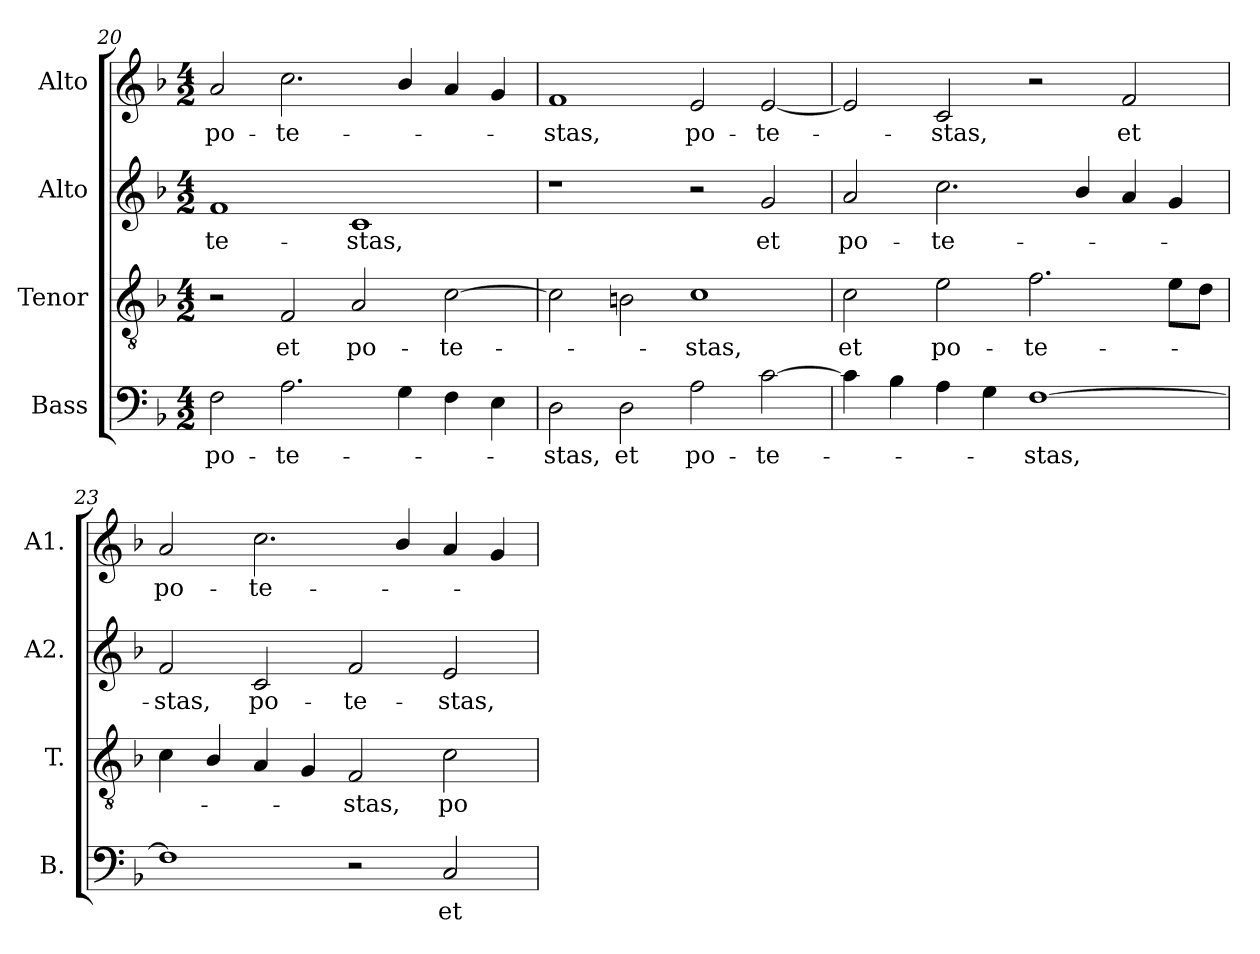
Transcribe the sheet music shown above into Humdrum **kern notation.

**kern	**text	**kern	**text	**kern	**text	**kern	**text
*part4	*part4	*part3	*part3	*part2	*part2	*part1	*part1
*staff4	*staff4	*staff3	*staff3	*staff2	*staff2	*staff1	*staff1
*I"Bass	*	*I"Tenor	*	*I"Alto	*	*I"Alto	*
*I'B.	*	*I'T.	*	*I'A2.	*	*I'A1.	*
*clefF4	*	*clefGv2	*	*clefG2	*	*clefG2	*
*	*	*ITrd7c12	*	*	*	*	*
*k[b-]	*	*k[b-]	*	*k[b-]	*	*k[b-]	*
*F:	*	*F:	*	*F:	*	*F:	*
*M4/2	*	*M4/2	*	*M4/2	*	*M4/2	*
=20	=20	=20	=20	=20	=20	=20	=20
!	!LO:LY:b:color=#000000	!	!	!	!	!	!
!	!	!	!	!	!LO:LY:b:color=#000000	!	!
!	!	!	!	!	!	!	!LO:LY:b:color=#000000
2Fi\	po-	2r	.	1fi	-te-	2ai/	po-
!	!LO:LY:b:color=#000000	!	!	!	!	!	!
!	!	!	!LO:LY:b:color=#000000	!	!	!	!
!	!	!	!	!	!	!	!LO:LY:b:color=#000000
2.Ai\	-te-	2FFi/	et	.	.	2.cci\	-te-
!	!	!	!LO:LY:b:color=#000000	!	!	!	!
!	!	!	!	!	!LO:LY:b:color=#000000	!	!
.	.	2AAi/	po-	1ci	-stas,	.	.
4Gi\	.	.	.	.	.	4b-i/	.
!	!	!	!LO:LY:b:color=#000000	!	!	!	!
4Fi\	.	[2Ci\	-te-	.	.	4ai/	.
4Ei\	.	.	.	.	.	4gi/	.
!!LO:LB:g=z
=21	=21	=21	=21	=21	=21	=21	=21
!	!LO:LY:b:color=#000000	!	!	!	!	!	!
!	!	!	!	!	!	!	!LO:LY:b:color=#000000
2Di\	-stas,	2Ci\]	.	1r	.	1fi	-stas,
!	!LO:LY:b:color=#000000	!	!	!	!	!	!
2Di\	et	2BBni\	.	.	.	.	.
!	!LO:LY:b:color=#000000	!	!	!	!	!	!
!	!	!	!LO:LY:b:color=#000000	!	!	!	!
!	!	!	!	!	!	!	!LO:LY:b:color=#000000
2Ai\	po-	1Ci	-stas,	2r	.	2ei/	po-
!	!LO:LY:b:color=#000000	!	!	!	!	!	!
!	!	!	!	!	!LO:LY:b:color=#000000	!	!
!	!	!	!	!	!	!	!LO:LY:b:color=#000000
[2ci\	-te-	.	.	2gi/	et	[2ei/	-te-
=22	=22	=22	=22	=22	=22	=22	=22
!	!	!	!LO:LY:b:color=#000000	!	!	!	!
!	!	!	!	!	!LO:LY:b:color=#000000	!	!
4ci\]	.	2Ci\	et	2ai/	po-	2ei/]	.
4B-i\	.	.	.	.	.	.	.
!	!	!	!LO:LY:b:color=#000000	!	!	!	!
!	!	!	!	!	!LO:LY:b:color=#000000	!	!
!	!	!	!	!	!	!	!LO:LY:b:color=#000000
4Ai\	.	2Ei\	po-	2.cci\	-te-	2ci/	-stas,
4Gi\	.	.	.	.	.	.	.
!	!LO:LY:b:color=#000000	!	!	!	!	!	!
!	!	!	!LO:LY:b:color=#000000	!	!	!	!
[1Fi	-stas,	2.Fi\	-te-	.	.	2r	.
.	.	.	.	4b-i/	.	.	.
!	!	!	!	!	!	!	!LO:LY:b:color=#000000
.	.	.	.	4ai/	.	2fi/	et
.	.	8Ei\L	.	4gi/	.	.	.
.	.	8Di\J	.	.	.	.	.
=23	=23	=23	=23	=23	=23	=23	=23
!	!	!	!	!	!LO:LY:b:color=#000000	!	!
!	!	!	!	!	!	!	!LO:LY:b:color=#000000
1Fi]	.	4Ci\	.	2fi/	-stas,	2ai/	po-
.	.	4BB-i/	.	.	.	.	.
!	!	!	!	!	!LO:LY:b:color=#000000	!	!
!	!	!	!	!	!	!	!LO:LY:b:color=#000000
.	.	4AAi/	.	2ci/	po-	2.cci\	-te-
.	.	4GGi/	.	.	.	.	.
!	!	!	!LO:LY:b:color=#000000	!	!	!	!
!	!	!	!	!	!LO:LY:b:color=#000000	!	!
2r	.	2FFi/	-stas,	2fi/	-te-	.	.
.	.	.	.	.	.	4b-i/	.
!	!LO:LY:b:color=#000000	!	!	!	!	!	!
!	!	!	!LO:LY:b:color=#000000	!	!	!	!
!	!	!	!	!	!LO:LY:b:color=#000000	!	!
2Ci/	et	2Ci\	po-	2ei/	-stas,	4ai/	.
.	.	.	.	.	.	4gi/	.
=	=	=	=	=	=	=	=
*-	*-	*-	*-	*-	*-	*-	*-
